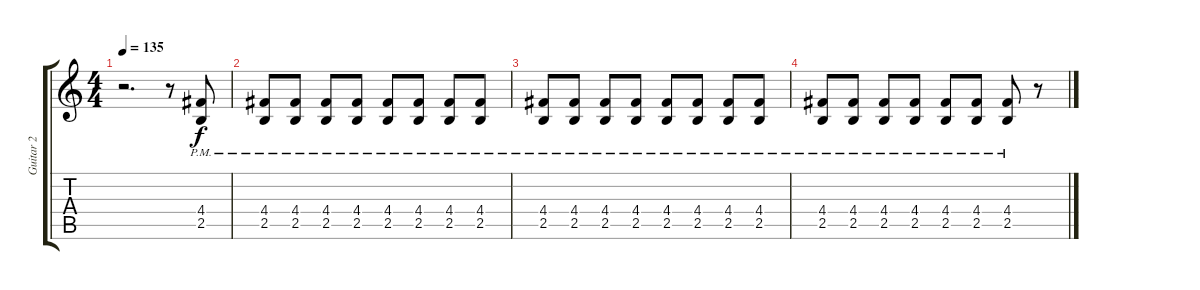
\track ("Guitar 2" "Guitar 2") {instrument overdrivenguitar}
\staff {score tabs}
\tuning (E4 B3 G3 D3 A2 E2) {hide}
\ts (4 4)
\tempo 135
\clef g2
\ks c
r.2{d dy f} r.8 (4.4{pm} 2.5{pm}).8 |
(4.4{pm} 2.5{pm}).8 (4.4{pm} 2.5).8 (4.4{pm} 2.5{pm}).8 (4.4{pm} 2.5{pm}).8 (4.4{pm} 2.5{pm}).8 (4.4{pm} 2.5{pm}).8 (4.4{pm} 2.5{pm}).8 (4.4{pm} 2.5{pm}).8 |
(4.4{pm} 2.5{pm}).8 (4.4{pm} 2.5).8 (4.4{pm} 2.5{pm}).8 (4.4{pm} 2.5{pm}).8 (4.4{pm} 2.5{pm}).8 (4.4{pm} 2.5{pm}).8 (4.4{pm} 2.5{pm}).8 (4.4{pm} 2.5{pm}).8 |
(4.4{pm} 2.5{pm}).8 (4.4{pm} 2.5).8 (4.4{pm} 2.5{pm}).8 (4.4{pm} 2.5{pm}).8 (4.4{pm} 2.5{pm}).8 (4.4{pm} 2.5{pm}).8 (4.4{pm} 2.5{pm}).8 r.8
